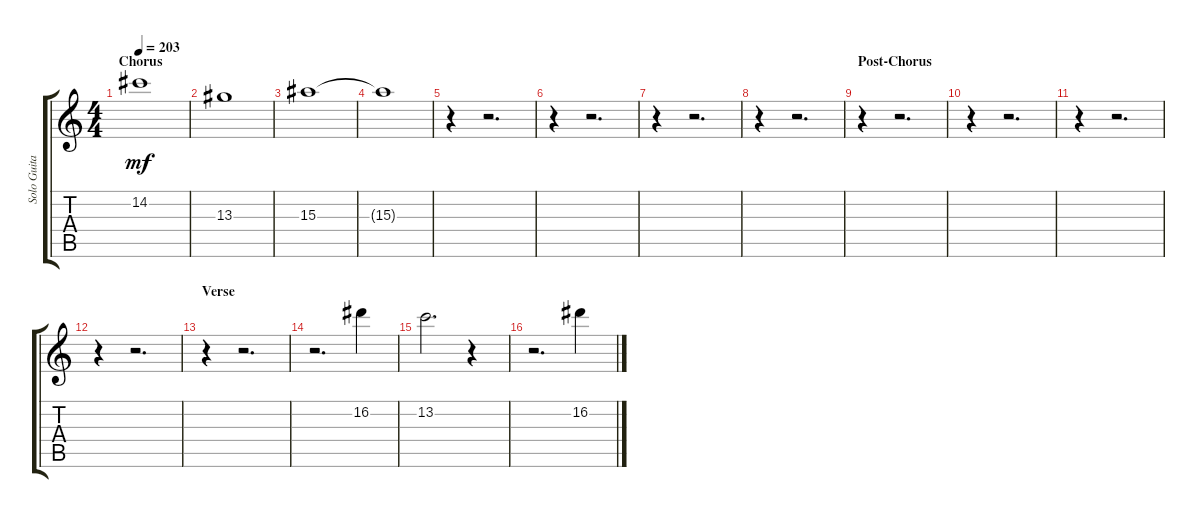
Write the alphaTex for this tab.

\track ("Solo Guitar" "Solo Guita") {instrument distortionguitar}
\staff {score tabs}
\tuning (E4 B3 G3 D3 A2 E2) {hide}
\ts (4 4)
\section ("" "Chorus")
\tempo 203
\clef g2
\ks c
14.2.1{dy mf} |
13.3.1 |
15.3.1 |
15.3{t}.1 |
r.4 r.2{d} |
r.4 r.2{d} |
r.4 r.2{d} |
r.4 r.2{d} |
\section ("" "Post-Chorus")
r.4 r.2{d} |
r.4 r.2{d} |
r.4 r.2{d} |
r.4 r.2{d} |
\section ("" "Verse")
r.4 r.2{d} |
r.2{d} 16.2.4 |
13.2.2{d} r.4 |
r.2{d} 16.2.4
